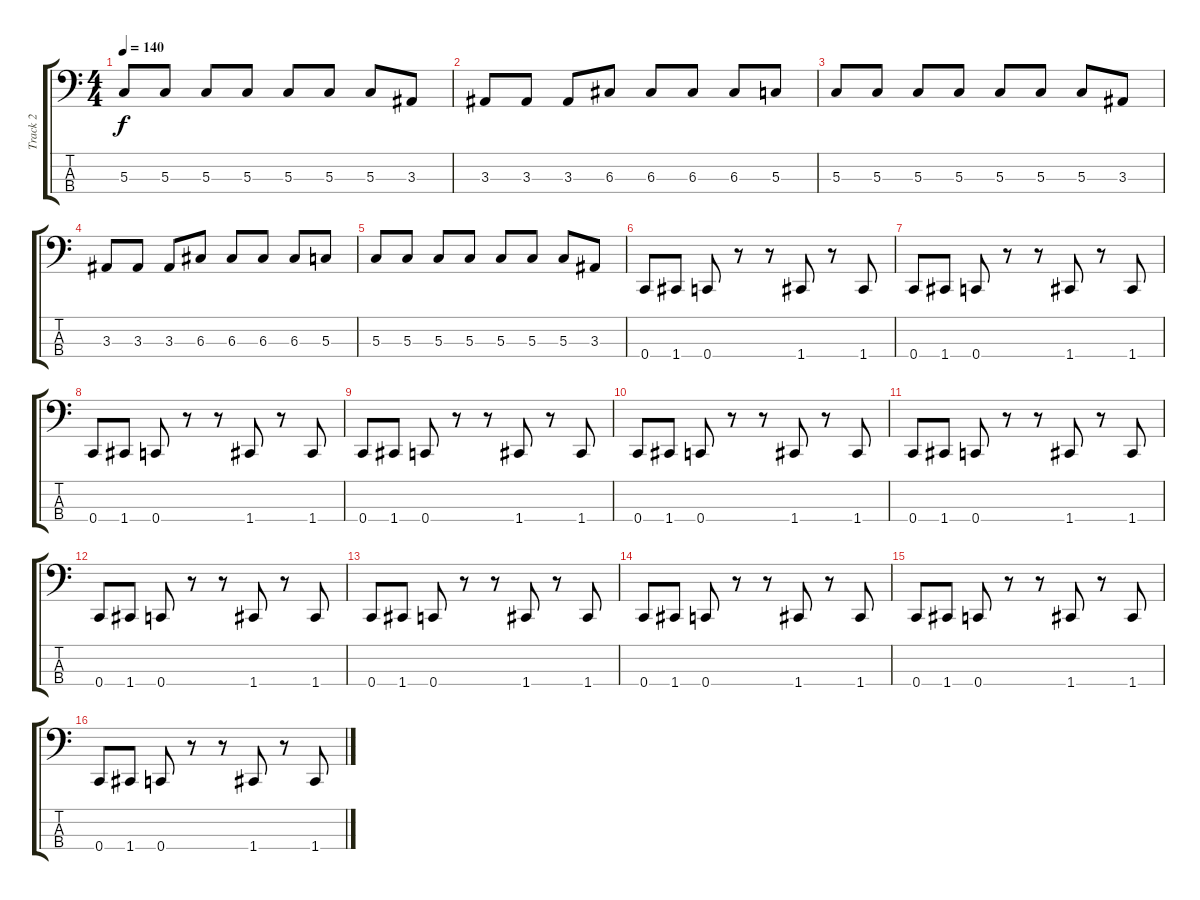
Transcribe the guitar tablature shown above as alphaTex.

\track ("Track 2" "Track 2") {instrument electricbassfinger}
\staff {score tabs}
\tuning (F2 C2 G1 C1) {hide}
\ts (4 4)
\tempo 140
\clef f4
\ks c
5.3.8{dy f} 5.3.8 5.3.8 5.3.8 5.3.8 5.3.8 5.3.8 3.3.8 |
3.3.8 3.3.8 3.3.8 6.3.8 6.3.8 6.3.8 6.3.8 5.3.8 |
5.3.8 5.3.8 5.3.8 5.3.8 5.3.8 5.3.8 5.3.8 3.3.8 |
3.3.8 3.3.8 3.3.8 6.3.8 6.3.8 6.3.8 6.3.8 5.3.8 |
5.3.8 5.3.8 5.3.8 5.3.8 5.3.8 5.3.8 5.3.8 3.3.8 |
0.4.8 1.4.8 0.4.8 r.8 r.8 1.4.8 r.8 1.4.8 |
0.4.8 1.4.8 0.4.8 r.8 r.8 1.4.8 r.8 1.4.8 |
0.4.8 1.4.8 0.4.8 r.8 r.8 1.4.8 r.8 1.4.8 |
0.4.8 1.4.8 0.4.8 r.8 r.8 1.4.8 r.8 1.4.8 |
0.4.8 1.4.8 0.4.8 r.8 r.8 1.4.8 r.8 1.4.8 |
0.4.8 1.4.8 0.4.8 r.8 r.8 1.4.8 r.8 1.4.8 |
0.4.8 1.4.8 0.4.8 r.8 r.8 1.4.8 r.8 1.4.8 |
0.4.8 1.4.8 0.4.8 r.8 r.8 1.4.8 r.8 1.4.8 |
0.4.8 1.4.8 0.4.8 r.8 r.8 1.4.8 r.8 1.4.8 |
0.4.8 1.4.8 0.4.8 r.8 r.8 1.4.8 r.8 1.4.8 |
0.4.8 1.4.8 0.4.8 r.8 r.8 1.4.8 r.8 1.4.8
